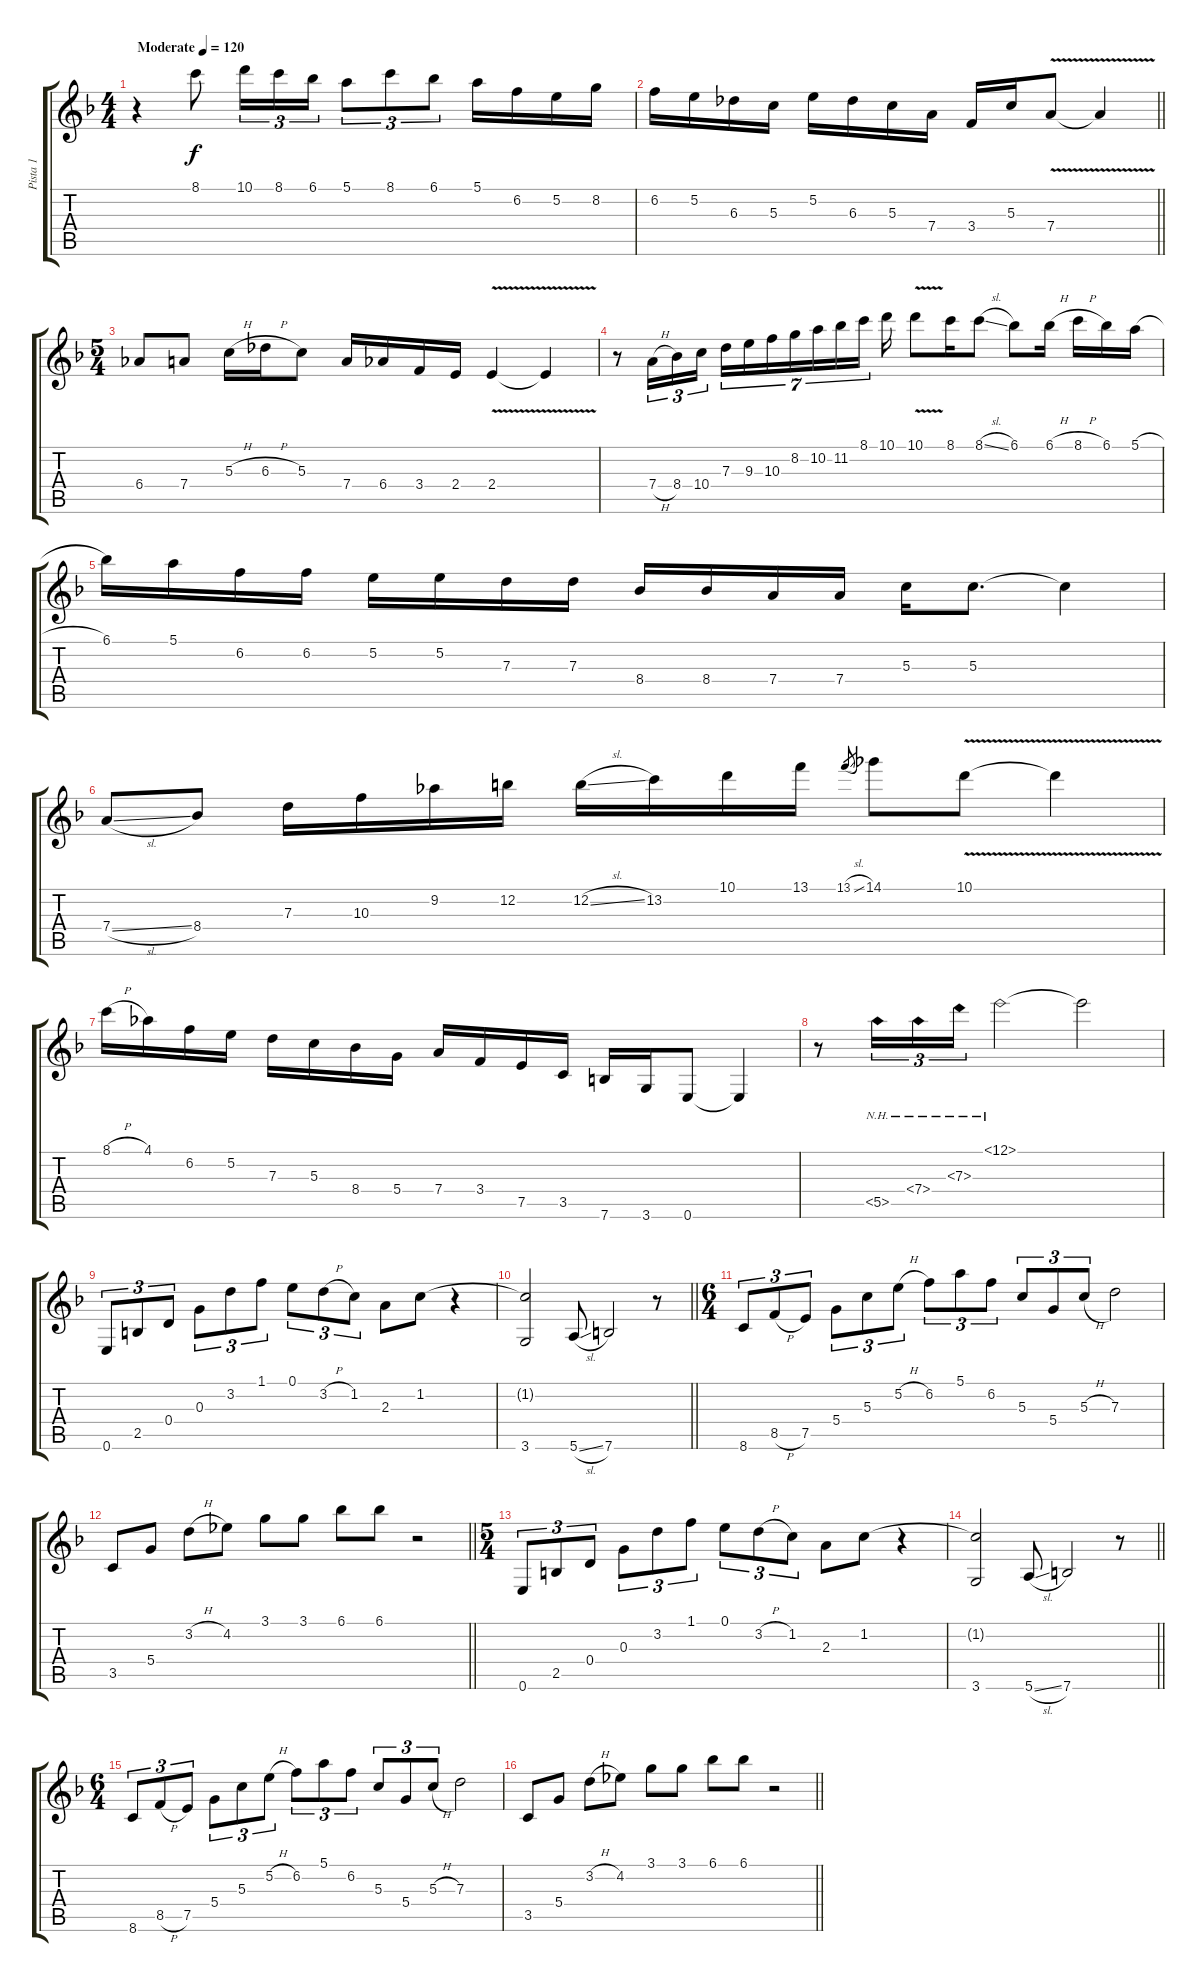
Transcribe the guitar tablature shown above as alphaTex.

\track ("Pista 1" "Pista 1") {instrument distortionguitar}
\staff {score tabs}
\tuning (E4 B3 G3 D3 A2 E2) {hide}
\ts (4 4)
\tempo (120 "Moderate")
\clef g2
\ks f
r.4{dy f instrument distortionguitar} 8.1.8 10.1.16{tu (3 2)} 8.1.16{tu (3 2)} 6.1.16{tu (3 2)} 5.1.8{tu (3 2)} 8.1.8{tu (3 2)} 6.1.8{tu (3 2)} 5.1.16 6.2.16 5.2.16 8.2.16 |
\barLineRight lightlight
6.2.16 5.2.16 6.3.16 5.3.16 5.2.16 6.3.16 5.3.16 7.4.16 3.4.16 5.3.16 7.4{v}.8 7.4{v t}.4 |
\ts (5 4)
6.4.8 7.4.8 5.3{h}.16 6.3{h}.16 5.3.8 7.4.16 6.4.16 3.4.16 2.4.16 2.4{v}.4 2.4{t}.4 |
r.8 7.4{h}.16{tu (3 2)} 8.4.16{tu (3 2)} 10.4.16{tu (3 2)} 7.3.16{tu (7 4)} 9.3.16{tu (7 4)} 10.3.16{tu (7 4)} 8.2.16{tu (7 4)} 10.2.16{tu (7 4)} 11.2.16{tu (7 4)} 8.1.16{tu (7 4)} 10.1.16 10.1{v}.8 8.1.16 8.1{sl}.8 6.1.8 6.1{h}.16 8.1{h}.16 6.1.16 5.1{h}.16 |
6.1.16 5.1.16 6.2.16 6.2.16 5.2.16 5.2.16 7.3.16 7.3.16 8.4.16 8.4.16 7.4.16 7.4.16 5.3.16 5.3.8{d} 5.3{t}.4 |
7.4{sl}.8 8.4.8 7.3.16 10.3.16 9.2.16 12.2.16 12.2{sl}.16 13.2.16 10.1.16 13.1.16 13.1{sl}.8{gr} 14.1.8 10.1{v}.8 10.1{t}.4 |
8.1{h}.16 4.1.16 6.2.16 5.2.16 7.3.16 5.3.16 8.4.16 5.4.16 7.4.16 3.4.16 7.5.16 3.5.16 7.6.16 3.6.16 0.6.8 0.6{t}.4 |
r.8 5.5{nh}.16{tu (3 2)} 7.4{nh}.16{tu (3 2)} 7.3{nh}.16{tu (3 2)} 12.1{nh}.2 12.1{t}.2 |
0.6.8{tu (3 2)} 2.5.8{tu (3 2)} 0.4.8{tu (3 2)} 0.3.8{tu (3 2)} 3.2.8{tu (3 2)} 1.1.8{tu (3 2)} 0.1.8{tu (3 2)} 3.2{h}.8{tu (3 2)} 1.2.8{tu (3 2)} 2.3.8 1.2.8 r.4 |
\barLineRight lightlight
(1.2{t} 3.6).2 5.6{sl}.8 7.6.2 r.8 |
\ts (6 4)
8.6.8{tu (3 2)} 8.5{h}.8{tu (3 2)} 7.5.8{tu (3 2)} 5.4.8{tu (3 2)} 5.3.8{tu (3 2)} 5.2{h}.8{tu (3 2)} 6.2.8{tu (3 2)} 5.1.8{tu (3 2)} 6.2.8{tu (3 2)} 5.3.8{tu (3 2)} 5.4.8{tu (3 2)} 5.3{h}.8{tu (3 2)} 7.3.2 |
\barLineRight lightlight
3.5.8 5.4.8 3.2{h}.8 4.2.8 3.1.8 3.1.8 6.1.8 6.1.8 r.2 |
\ts (5 4)
0.6.8{tu (3 2)} 2.5.8{tu (3 2)} 0.4.8{tu (3 2)} 0.3.8{tu (3 2)} 3.2.8{tu (3 2)} 1.1.8{tu (3 2)} 0.1.8{tu (3 2)} 3.2{h}.8{tu (3 2)} 1.2.8{tu (3 2)} 2.3.8 1.2.8 r.4 |
\barLineRight lightlight
(1.2{t} 3.6).2 5.6{sl}.8 7.6.2 r.8 |
\ts (6 4)
8.6.8{tu (3 2)} 8.5{h}.8{tu (3 2)} 7.5.8{tu (3 2)} 5.4.8{tu (3 2)} 5.3.8{tu (3 2)} 5.2{h}.8{tu (3 2)} 6.2.8{tu (3 2)} 5.1.8{tu (3 2)} 6.2.8{tu (3 2)} 5.3.8{tu (3 2)} 5.4.8{tu (3 2)} 5.3{h}.8{tu (3 2)} 7.3.2 |
\barLineRight lightlight
3.5.8 5.4.8 3.2{h}.8 4.2.8 3.1.8 3.1.8 6.1.8 6.1.8 r.2
